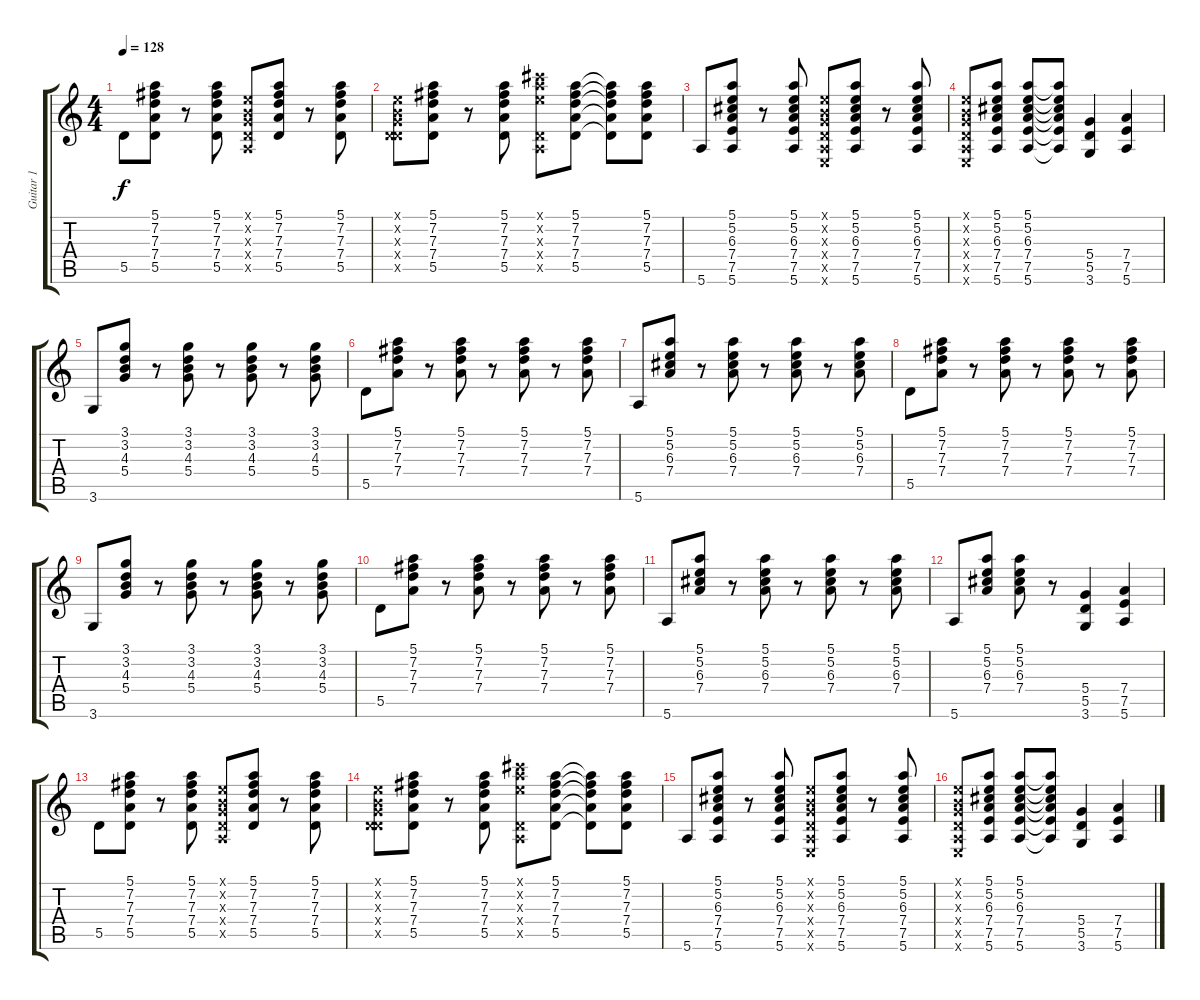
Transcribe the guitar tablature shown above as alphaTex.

\track ("Guitar 1" "Guitar 1") {instrument electricguitarclean}
\staff {score tabs}
\tuning (E4 B3 G3 D3 A2 E2) {hide}
\ts (4 4)
\tempo 128
\clef g2
\ks c
5.5.8{dy f} (5.1 7.2 7.3 7.4 5.5).8 r.8 (5.1 7.2 7.3 7.4 5.5).8 (0.1{x} 0.2{x} 0.3{x} 0.4{x} 0.5{x}).8 (5.1 7.2 7.3 7.4 5.5).8 r.8 (5.1 7.2 7.3 7.4 5.5).8 |
(0.1{x} 0.2{x} 0.3{x} 0.4{x} 5.5{x}).8 (5.1 7.2 7.3 7.4 5.5).8 r.8 (5.1 7.2 7.3 7.4 5.5).8 (9.1{x} 10.2{x} 9.3{x} 0.4{x} 0.5{x}).8 (5.1 7.2 7.3 7.4 5.5).8 (5.1{t} 7.2{t} 7.3{t} 7.4{t} 5.5{t}).8 (5.1 7.2 7.3 7.4 5.5).8 |
5.6.8 (5.1 5.2 6.3 7.4 7.5 5.6).8 r.8 (5.1 5.2 6.3 7.4 7.5 5.6).8 (0.1{x} 0.2{x} 0.3{x} 0.4{x} 0.5{x} 0.6{x}).8 (5.1 5.2 6.3 7.4 7.5 5.6).8 r.8 (5.1 5.2 6.3 7.4 7.5 5.6).8 |
(0.1{x} 0.2{x} 0.3{x} 0.4{x} 0.5{x} 0.6{x}).8 (5.1 5.2 6.3 7.4 7.5 5.6).8 (5.1 5.2 6.3 7.4 7.5 5.6).8 (5.1{t} 5.2{t} 6.3{t} 7.4{t} 7.5{t} 5.6{t}).8 (5.4 5.5 3.6).4 (7.4 7.5 5.6).4 |
3.6.8 (3.1 3.2 4.3 5.4).8 r.8 (3.1 3.2 4.3 5.4).8 r.8 (3.1 3.2 4.3 5.4).8 r.8 (3.1 3.2 4.3 5.4).8 |
5.5.8 (5.1 7.2 7.3 7.4).8 r.8 (5.1 7.2 7.3 7.4).8 r.8 (5.1 7.2 7.3 7.4).8 r.8 (5.1 7.2 7.3 7.4).8 |
5.6.8 (5.1 5.2 6.3 7.4).8 r.8 (5.1 5.2 6.3 7.4).8 r.8 (5.1 5.2 6.3 7.4).8 r.8 (5.1 5.2 6.3 7.4).8 |
5.5.8 (5.1 7.2 7.3 7.4).8 r.8 (5.1 7.2 7.3 7.4).8 r.8 (5.1 7.2 7.3 7.4).8 r.8 (5.1 7.2 7.3 7.4).8 |
3.6.8 (3.1 3.2 4.3 5.4).8 r.8 (3.1 3.2 4.3 5.4).8 r.8 (3.1 3.2 4.3 5.4).8 r.8 (3.1 3.2 4.3 5.4).8 |
5.5.8 (5.1 7.2 7.3 7.4).8 r.8 (5.1 7.2 7.3 7.4).8 r.8 (5.1 7.2 7.3 7.4).8 r.8 (5.1 7.2 7.3 7.4).8 |
5.6.8 (5.1 5.2 6.3 7.4).8 r.8 (5.1 5.2 6.3 7.4).8 r.8 (5.1 5.2 6.3 7.4).8 r.8 (5.1 5.2 6.3 7.4).8 |
5.6.8 (5.1 5.2 6.3 7.4).8 (5.1 5.2 6.3 7.4).8 r.8 (5.4 5.5 3.6).4 (7.4 7.5 5.6).4 |
5.5.8 (5.1 7.2 7.3 7.4 5.5).8 r.8 (5.1 7.2 7.3 7.4 5.5).8 (0.1{x} 0.2{x} 0.3{x} 0.4{x} 0.5{x}).8 (5.1 7.2 7.3 7.4 5.5).8 r.8 (5.1 7.2 7.3 7.4 5.5).8 |
(0.1{x} 0.2{x} 0.3{x} 0.4{x} 5.5{x}).8 (5.1 7.2 7.3 7.4 5.5).8 r.8 (5.1 7.2 7.3 7.4 5.5).8 (9.1{x} 10.2{x} 9.3{x} 0.4{x} 0.5{x}).8 (5.1 7.2 7.3 7.4 5.5).8 (5.1{t} 7.2{t} 7.3{t} 7.4{t} 5.5{t}).8 (5.1 7.2 7.3 7.4 5.5).8 |
5.6.8 (5.1 5.2 6.3 7.4 7.5 5.6).8 r.8 (5.1 5.2 6.3 7.4 7.5 5.6).8 (0.1{x} 0.2{x} 0.3{x} 0.4{x} 0.5{x} 0.6{x}).8 (5.1 5.2 6.3 7.4 7.5 5.6).8 r.8 (5.1 5.2 6.3 7.4 7.5 5.6).8 |
(0.1{x} 0.2{x} 0.3{x} 0.4{x} 0.5{x} 0.6{x}).8 (5.1 5.2 6.3 7.4 7.5 5.6).8 (5.1 5.2 6.3 7.4 7.5 5.6).8 (5.1{t} 5.2{t} 6.3{t} 7.4{t} 7.5{t} 5.6{t}).8 (5.4 5.5 3.6).4 (7.4 7.5 5.6).4
